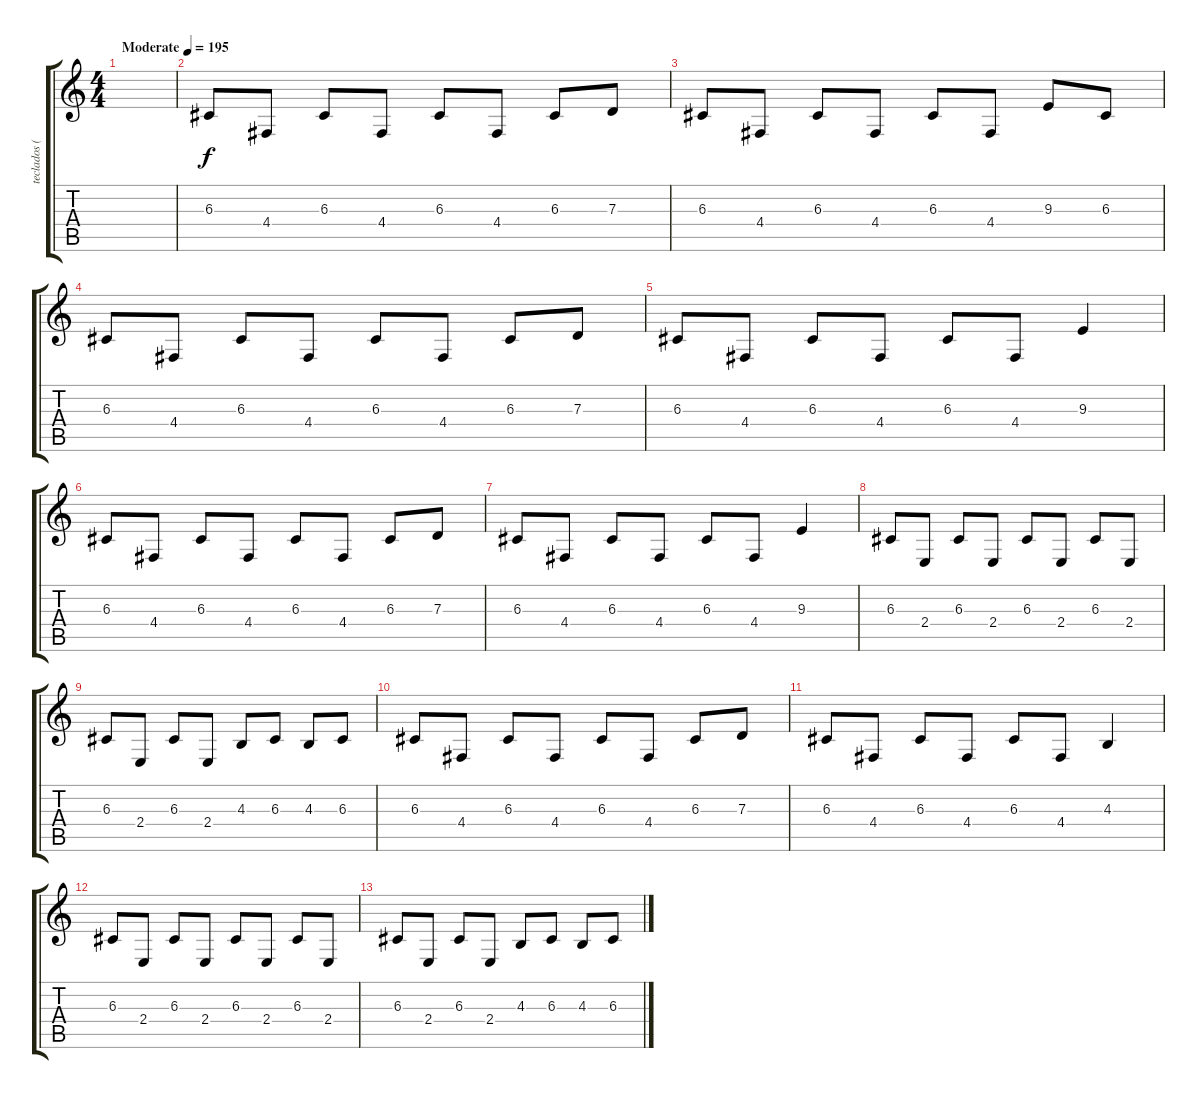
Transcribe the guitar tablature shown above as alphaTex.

\track ("teclados (lead 1)" "teclados (") {instrument lead8bassandlead}
\staff {score tabs}
\tuning (E4 B3 G3 D3 A2 E2) {hide}
\ts (4 4)
\tempo (195 "Moderate")
\clef g2
\ks c
|
6.3.8 4.4.8 6.3.8 4.4.8 6.3.8 4.4.8 6.3.8 7.3.8 |
6.3.8 4.4.8 6.3.8 4.4.8 6.3.8 4.4.8 9.3.8 6.3.8 |
6.3.8 4.4.8 6.3.8 4.4.8 6.3.8 4.4.8 6.3.8 7.3.8 |
6.3.8 4.4.8 6.3.8 4.4.8 6.3.8 4.4.8 9.3.4 |
6.3.8 4.4.8 6.3.8 4.4.8 6.3.8 4.4.8 6.3.8 7.3.8 |
6.3.8 4.4.8 6.3.8 4.4.8 6.3.8 4.4.8 9.3.4 |
6.3.8 2.4.8 6.3.8 2.4.8 6.3.8 2.4.8 6.3.8 2.4.8 |
6.3.8 2.4.8 6.3.8 2.4.8 4.3.8 6.3.8 4.3.8 6.3.8 |
6.3.8 4.4.8 6.3.8 4.4.8 6.3.8 4.4.8 6.3.8 7.3.8 |
6.3.8 4.4.8 6.3.8 4.4.8 6.3.8 4.4.8 4.3.4 |
6.3.8 2.4.8 6.3.8 2.4.8 6.3.8 2.4.8 6.3.8 2.4.8 |
6.3.8 2.4.8 6.3.8 2.4.8 4.3.8 6.3.8 4.3.8 6.3.8
